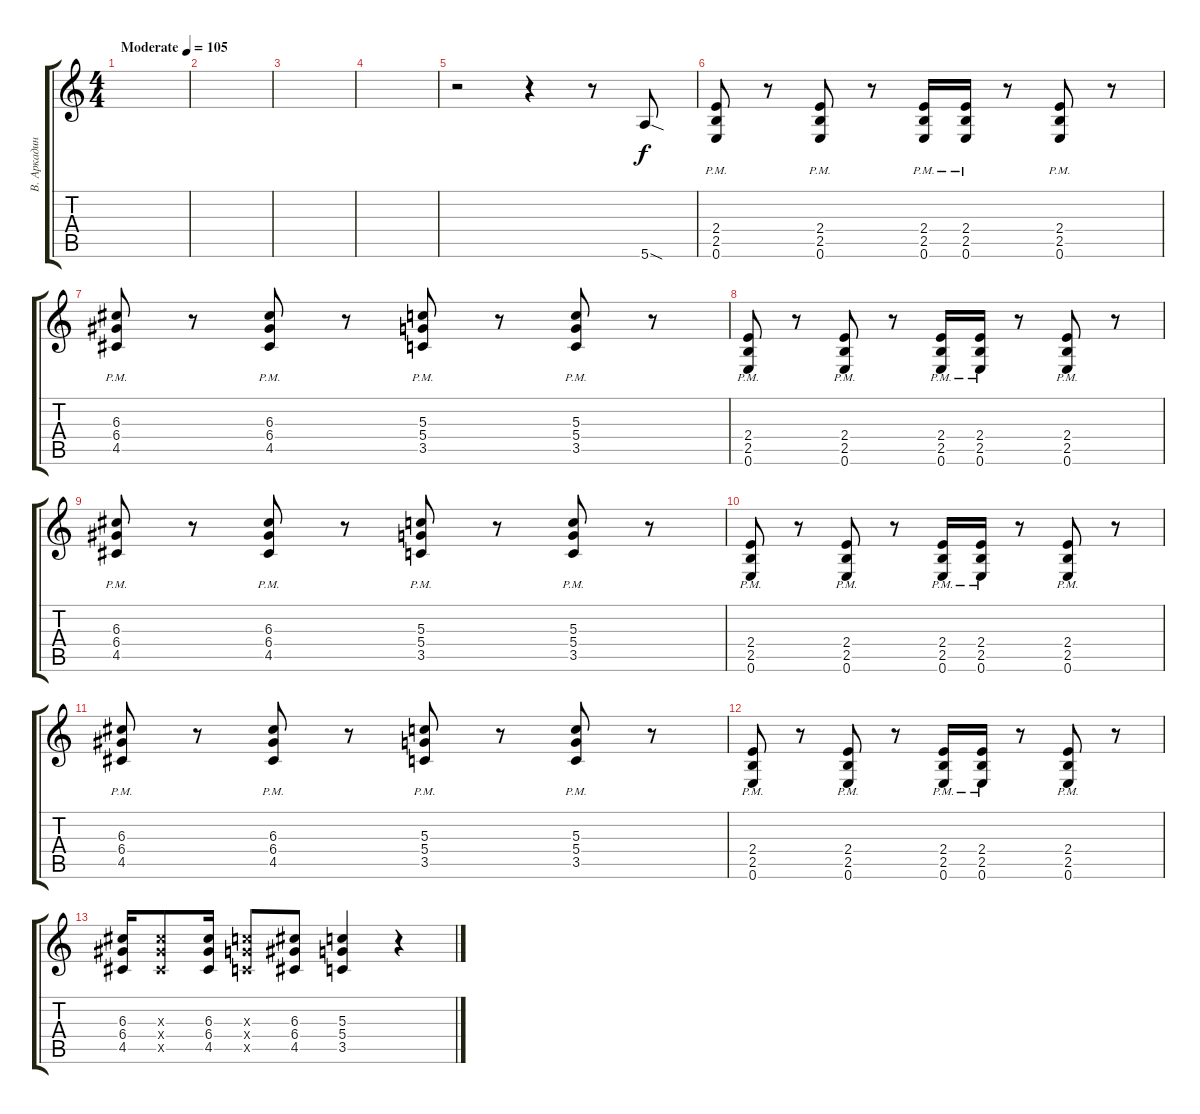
\track ("В. Аркадин" "В. Аркадин") {instrument distortionguitar}
\staff {score tabs}
\tuning (E4 B3 G3 D3 A2 E2) {hide}
\ts (4 4)
\tempo (105 "Moderate")
\clef g2
\ks c
|
|
|
|
r.2 r.4 r.8 5.6{sod}.8 |
(2.4{pm} 2.5{pm} 0.6{pm}).8 r.8 (2.4{pm} 2.5{pm} 0.6{pm}).8 r.8 (2.4{pm} 2.5{pm} 0.6{pm}).16 (2.4{pm} 2.5{pm} 0.6{pm}).16 r.8 (2.4{pm} 2.5{pm} 0.6{pm}).8 r.8 |
(6.3{pm} 6.4{pm} 4.5{pm}).8 r.8 (6.3{pm} 6.4{pm} 4.5{pm}).8 r.8 (5.3{pm} 5.4{pm} 3.5{pm}).8 r.8 (5.3{pm} 5.4{pm} 3.5{pm}).8 r.8 |
(2.4{pm} 2.5{pm} 0.6{pm}).8 r.8 (2.4{pm} 2.5{pm} 0.6{pm}).8 r.8 (2.4{pm} 2.5{pm} 0.6{pm}).16 (2.4{pm} 2.5{pm} 0.6{pm}).16 r.8 (2.4{pm} 2.5{pm} 0.6{pm}).8 r.8 |
(6.3{pm} 6.4{pm} 4.5{pm}).8 r.8 (6.3{pm} 6.4{pm} 4.5{pm}).8 r.8 (5.3{pm} 5.4{pm} 3.5{pm}).8 r.8 (5.3{pm} 5.4{pm} 3.5{pm}).8 r.8 |
(2.4{pm} 2.5{pm} 0.6{pm}).8 r.8 (2.4{pm} 2.5{pm} 0.6{pm}).8 r.8 (2.4{pm} 2.5{pm} 0.6{pm}).16 (2.4{pm} 2.5{pm} 0.6{pm}).16 r.8 (2.4{pm} 2.5{pm} 0.6{pm}).8 r.8 |
(6.3{pm} 6.4{pm} 4.5{pm}).8 r.8 (6.3{pm} 6.4{pm} 4.5{pm}).8 r.8 (5.3{pm} 5.4{pm} 3.5{pm}).8 r.8 (5.3{pm} 5.4{pm} 3.5{pm}).8 r.8 |
(2.4{pm} 2.5{pm} 0.6{pm}).8 r.8 (2.4{pm} 2.5{pm} 0.6{pm}).8 r.8 (2.4{pm} 2.5{pm} 0.6{pm}).16 (2.4{pm} 2.5{pm} 0.6{pm}).16 r.8 (2.4{pm} 2.5{pm} 0.6{pm}).8 r.8 |
(6.3 6.4 4.5).16 (6.3{x} 6.4{x} 4.5{x}).8 (6.3 6.4 4.5).16 (5.3{x} 5.4{x} 3.5{x}).8 (6.3 6.4 4.5).8 (5.3 5.4 3.5).4 r.4
